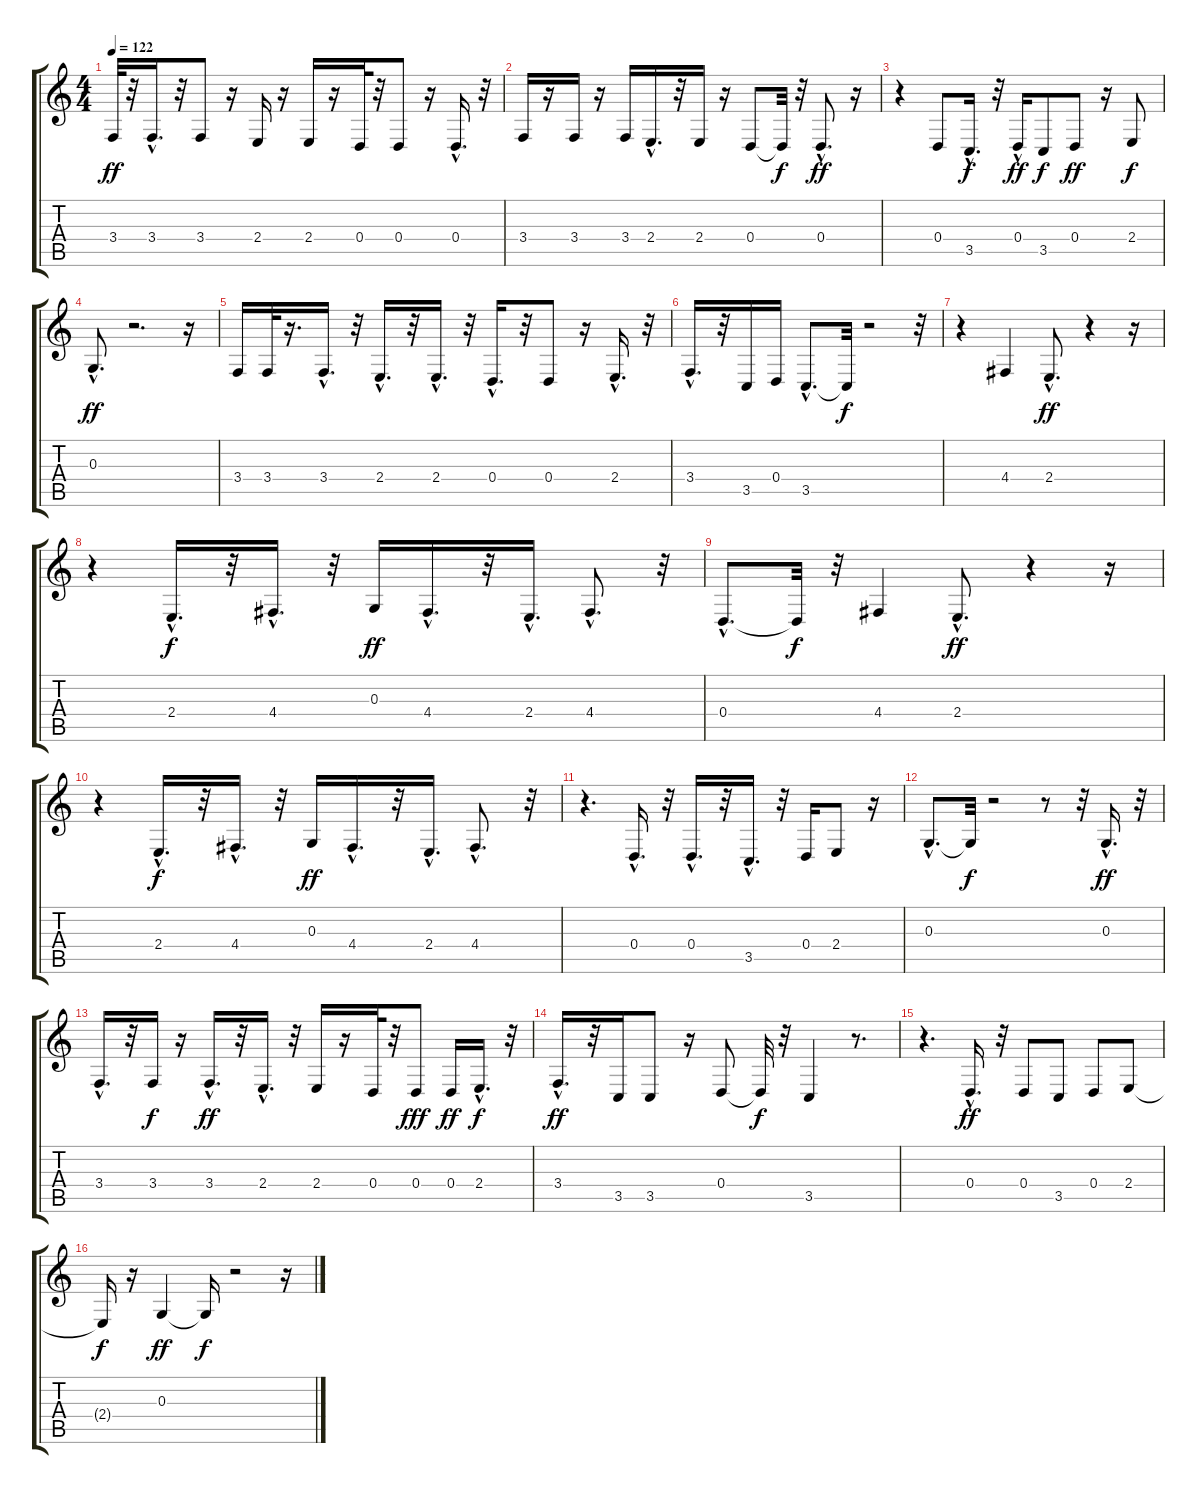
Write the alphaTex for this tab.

\track "" {instrument voiceoohs}
\staff {score tabs}
\tuning (E4 B3 G3 D3 A2 E2) {hide}
\ts (4 4)
\tempo 122
\clef g2
\ks c
3.4.32{dy ff} r.32 3.4{hac}.16{d} r.32 3.4.8 r.16 2.4.16 r.16 2.4.16 r.16 0.4.32 r.32 0.4.8 r.16 0.4{hac}.16{d} r.32 |
3.4.16 r.16 3.4.16 r.16 3.4.16 2.4{hac}.16{d} r.32 2.4.16 r.16 0.4.8 0.4{t}.32{dy f} r.32 0.4{hac}.8{d dy ff} r.16 |
r.4 0.4.8 3.5{hac}.16{d dy f} r.32 0.4{hac}.16{dy ff} 3.5.8{dy f} 0.4.8{dy ff} r.16 2.4.8{dy f} |
0.3{hac}.8{d dy ff} r.2{d} r.16 |
3.4.16 3.4.32 r.16{d} 3.4{hac}.16{d} r.32 2.4{hac}.16{d} r.32 2.4{hac}.16{d} r.32 0.4{hac}.16{d} r.32 0.4.8 r.16 2.4{hac}.16{d} r.32 |
3.4{hac}.16{d} r.32 3.5.16 0.4.16 3.5{hac}.8{d} 3.5{t}.32{dy f} r.2 r.32 |
r.4 4.4.4 2.4{hac}.8{d dy ff} r.4 r.16 |
r.4 2.4{hac}.16{d dy f} r.32 4.4{hac}.16{d} r.32 0.3.16{dy ff} 4.4{hac}.16{d} r.32 2.4{hac}.16{d} 4.4{hac}.8{d} r.32 |
0.4{hac}.8{d} 0.4{t}.32{dy f} r.32 4.4.4 2.4{hac}.8{d dy ff} r.4 r.16 |
r.4 2.4{hac}.16{d dy f} r.32 4.4{hac}.16{d} r.32 0.3.16{dy ff} 4.4{hac}.16{d} r.32 2.4{hac}.16{d} 4.4{hac}.8{d} r.32 |
r.4{d} 0.4{hac}.16{d} r.32 0.4{hac}.16{d} r.32 3.5{hac}.16{d} r.32 0.4.16 2.4.8 r.16 |
0.3{hac}.8{d} 0.3{t}.32{dy f} r.2 r.8 r.32 0.3{hac}.16{d dy ff} r.32 |
3.4{hac}.16{d} r.32 3.4.16{dy f} r.16 3.4{hac}.16{d dy ff} r.32 2.4{hac}.16{d} r.32 2.4.16 r.16 0.4.32 r.32 0.4.8{dy fff} 0.4.16{dy ff} 2.4{hac}.16{d dy f} r.32 |
3.4{hac}.16{d dy ff} r.32 3.5.16 3.5.8 r.16 0.4.8 0.4{t}.32{dy f} r.32 3.5.4 r.8{d} |
r.4{d} 0.4{hac}.16{d dy ff} r.32 0.4.8 3.5.8 0.4.8 2.4.8 |
2.4{t}.16{dy f} r.16 0.3.4{dy ff} 0.3{t}.16{dy f} r.2 r.16
